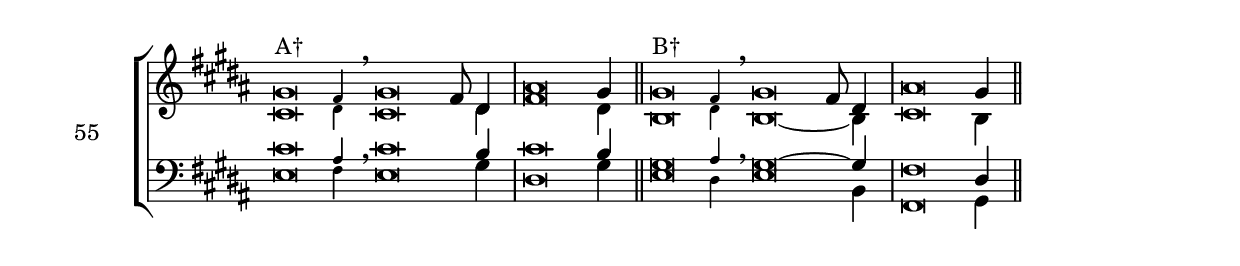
\version "2.18.2"
\version "2.18.2"

divisioMinima = {
    \bar ""
    \once \override BreathingSign.stencil = #ly:breathing-sign::divisio-minima
    \once \override BreathingSign.Y-offset = #0
    \breathe
}

dm = {
    \bar ""
    \once \override BreathingSign.stencil = #ly:breathing-sign::divisio-maior
    \once \override BreathingSign.Y-offset = #0
    \breathe
}
divisioMaxima = {
    \bar ""
    \once \override BreathingSign.stencil = #ly:breathing-sign::divisio-maxima
    \once \override BreathingSign.Y-offset = #0
    \breathe
}

fi = { \bar "||" }
ll = { \once \override LyricText.self-alignment-X = #LEFT }
sm = { \set melismaBusyProperties = #'() }
usm = { \unset melismaBusyProperties }

global = {
    \key gis \minor
    \cadenzaOn
    \set tieWaitForNote = ##t
    \autoBeamOff
    %\hide Staff.Stem
}

sopranoOneFlex = { \afterGrace gis'\breve^"A†" fis'4 \breathe  gis'\breve fis'8 dis'4 \bar "|" ais'\breve gis'4 \bar "||" }
sopranoOne = { gis'\breve^"A" fis'8 dis'4 \bar "|" ais'\breve gis'4 \bar "||" }
sopranoTwoFlex = { \afterGrace gis'\breve^"B†" fis'4 \breathe  gis'\breve fis'8 dis'4 \bar "|" ais'\breve gis'4 \bar "||" }
sopranoTwo = { gis'\breve^"B" fis'8 dis'4 \bar "|" ais'\breve gis'4 \bar "||" }

altoOneFlex = { \afterGrace cis'\breve dis'4 cis'\breve s8 dis'4 fis'\breve dis'4 }
altoOne = { cis'\breve s8 dis'4 fis'\breve dis'4 }
altoTwoFlex = { \afterGrace b\breve dis'4 b\breve~ s8 b4 cis'\breve b4 }
altoTwo = { b\breve~ s8 b4 cis'\breve b4 }

tenorOneFlex = { \afterGrace cis'\breve ais4 \breathe cis'\breve s8 b4 \bar "|" cis'\breve b4 \bar "||" }
tenorOne = { cis'\breve s8 b4 \bar "|" cis'\breve b4 \bar "||" }
tenorTwoFlex = { \afterGrace gis\breve ais4 \breathe gis\breve~ s8 gis4 \bar "|" fis\breve dis4 \bar "||" }
tenorTwo = { gis\breve~ s8 gis4 \bar "|" fis\breve dis4 \bar "||" }

bassOneFlex = { \afterGrace e\breve fis4 e\breve s8 gis4 dis\breve gis4 }
bassOne = { e\breve s8 gis4 dis\breve gis4 }
bassTwoFlex = { \afterGrace e\breve dis4 e\breve s8 b,4 fis,\breve gis,4 }
bassTwo = { e\breve s8 b,4 fis,\breve gis,4 }




sopMusic = {
    \global
    \voiceOne
    \sopranoOneFlex
    \sopranoTwoFlex
}
altoMusic = {
    \global
    \voiceTwo
    \altoOneFlex
    \altoTwoFlex
    %\altoOne
    %\altoTwo
}
tenorMusic = {
    \global
    \voiceOne
    \tenorOneFlex
    \tenorTwoFlex
    %\tenorOne
    %\tenorTwo
}
bassMusic = {
    \global
    \voiceTwo
    \bassOneFlex
    \bassTwoFlex
    %\bassOne
    %\bassTwo
}

\score {

    \header {
        %piece = \markup { \fontsize #2 \bold "LBI_3a" }
    }
    <<
        \transpose e e {



            \new ChoirStaff \with { instrumentName = #"55" } % LBI_16c
            <<
                \new Staff ="up"
                <<
                    \clef treble
                    \accidentalStyle forget
                    \new Voice = "Soprano" \sopMusic
                    \new Voice = "Alto" \altoMusic
                >>
                \new Staff ="down"
                <<
                    \clef bass
                    \accidentalStyle forget
                    \new Voice = "Tenor" \tenorMusic
                    \new Voice = "Bass" \bassMusic
                >>
            >>
        }
    >>

    \layout 
    { 
        ragged-last = ##t
        \context 
        { 
            \Staff 
            \remove Time_signature_engraver 
        } 

    } 

}
